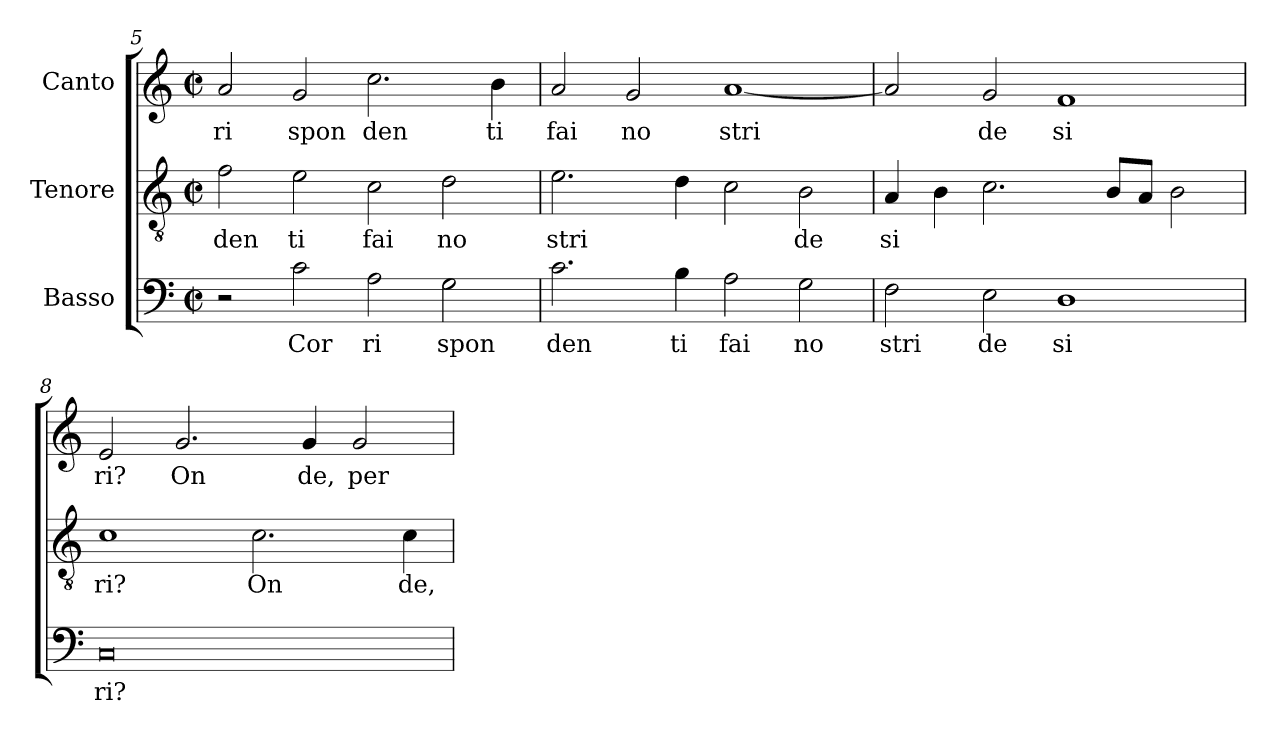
**kern	**text	**kern	**text	**kern	**text
*part3	*part3	*part2	*part2	*part1	*part1
*staff3	*staff3	*staff2	*staff2	*staff1	*staff1
*I"Basso	*	*I"Tenore	*	*I"Canto	*
!!LO:LB:g=z
*clefF4	*	*clefGv2	*	*clefG2	*
*k[]	*	*k[]	*	*k[]	*
*C:	*	*C:	*	*C:	*
*M2/2	*	*M2/2	*	*M2/2	*
*met(c|)	*	*met(c|)	*	*met(c|)	*
=5	=5	=5	=5	=5	=5
!	!	!	!LO:LY:b:cj	!	!LO:LY:b:cj
2r	.	2f\	den	2a/	ri
!	!LO:LY:b:cj	!	!LO:LY:b:cj	!	!LO:LY:b:cj
2c\	Cor	2e\	ti	2g/	spon
!	!LO:LY:b:cj	!	!LO:LY:b:cj	!	!LO:LY:b:cj
2A\	ri	2c\	fai	2.cc\	den
!	!LO:LY:b:cj	!	!LO:LY:b:cj	!	!
2G\	spon	2d\	no	.	.
!	!	!	!	!	!LO:LY:b:cj
.	.	.	.	4b\	ti
=6	=6	=6	=6	=6	=6
!	!LO:LY:b:cj	!	!LO:LY:b:cj	!	!LO:LY:b:cj
2.c\	den	2.e\	stri	2a/	fai
!	!	!	!	!	!LO:LY:b:cj
.	.	.	.	2g/	no
!	!LO:LY:b:cj	!	!LO:LY:b:cj	!	!
4B\	ti	4d\	.	.	.
!	!LO:LY:b:cj	!	!LO:LY:b:cj	!	!LO:LY:b:cj
2A\	fai	2c\	.	[<1a	stri
!	!LO:LY:b:cj	!	!LO:LY:b:cj	!	!
2G\	no	2B\	de	.	.
=7	=7	=7	=7	=7	=7
!	!LO:LY:b:cj	!	!LO:LY:b:cj	!	!LO:LY:b:cj
2F\	stri	4A/	si	2a/]	.
!	!	!	!LO:LY:b:cj	!	!
.	.	4B\	.	.	.
!	!LO:LY:b:cj	!	!LO:LY:b:cj	!	!LO:LY:b:cj
2E\	de	2.c\	.	2g/	de
!	!LO:LY:b:cj	!	!	!	!LO:LY:b:cj
1D	si	.	.	1f	si
!	!	!	!LO:LY:b:cj	!	!
.	.	8B/L	.	.	.
!	!	!	!LO:LY:b:cj	!	!
.	.	8A/J	.	.	.
!	!	!	!LO:LY:b:cj	!	!
.	.	2B\	.	.	.
=8	=8	=8	=8	=8	=8
!	!LO:LY:b:cj	!	!LO:LY:b:cj	!	!LO:LY:b:cj
0C	ri?	1c	ri?	2e/	ri?
!	!	!	!	!	!LO:LY:b:cj
.	.	.	.	2.g/	On
!	!	!	!LO:LY:b:cj	!	!
.	.	2.c\	On	.	.
!	!	!	!	!	!LO:LY:b:cj
.	.	.	.	4g/	de,
!	!	!	!	!	!LO:LY:b:cj
.	.	.	.	2g/	per
!	!	!	!LO:LY:b:cj	!	!
.	.	4c\	de,	.	.
=	=	=	=	=	=
*-	*-	*-	*-	*-	*-
